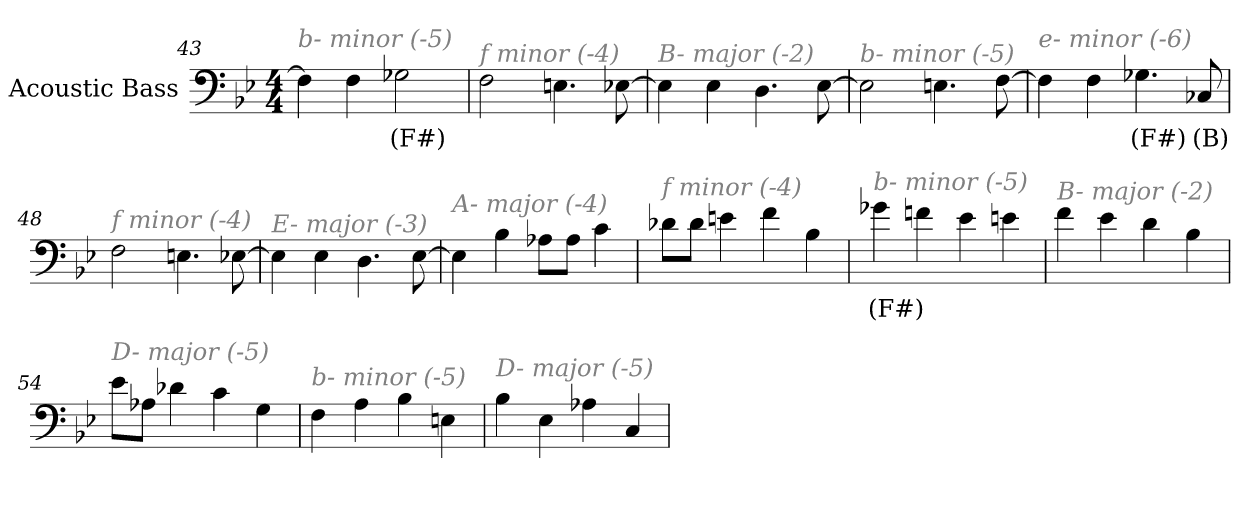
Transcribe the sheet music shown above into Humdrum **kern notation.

**kern	**text
*part1	*part1
*staff1	*staff1
*I"Acoustic Bass	*
*clefF4	*
*ITrd7c12	*
*k[b-e-]	*
*B-:	*
*M4/4	*
=43	=43
!LO:TX:i:color=#808080:t=b- minor (-5)	!
4FF]	.
4FF	.
2GG-Xi	(F#)
=44	=44
!LO:TX:i:color=#808080:t=f minor (-4)	!
2FF	.
4.EEn	.
[8EE-X	.
=45	=45
!LO:TX:i:color=#808080:t=B- major (-2)	!
4EE-]	.
4EE-	.
4.DD	.
[8EE-	.
=46	=46
!LO:TX:i:color=#808080:t=b- minor (-5)	!
2EE-]	.
4.EEn	.
[8FF	.
=47	=47
!LO:TX:i:color=#808080:t=e- minor (-6)	!
4FF]	.
4FF	.
4.GG-Xi	(F#)
8CC-Xi	(B)
=48	=48
!LO:TX:i:color=#808080:t=f minor (-4)	!
2FF	.
4.EEn	.
[8EE-X	.
=49	=49
!LO:TX:i:color=#808080:t=E- major (-3)	!
4EE-]	.
4EE-	.
4.DD	.
[8EE-	.
=50	=50
!LO:TX:i:color=#808080:t=A- major (-4)	!
4EE-]	.
4BB-	.
8AA-XL	.
8AA-J	.
4C	.
=51	=51
!LO:TX:i:color=#808080:t=f minor (-4)	!
8D-XL	.
8D-J	.
4En	.
4F	.
4BB-	.
=52	=52
!LO:TX:i:color=#808080:t=b- minor (-5)	!
4G-Xi	(F#)
4Fn	.
4E-	.
4En	.
=53	=53
!LO:TX:i:color=#808080:t=B- major (-2)	!
4F	.
4E-	.
4D	.
4BB-	.
=54	=54
!LO:TX:i:color=#808080:t=D- major (-5)	!
8E-L	.
8AA-XJ	.
4D-X	.
4C	.
4GG	.
=55	=55
!LO:TX:i:color=#808080:t=b- minor (-5)	!
4FF	.
4AA	.
4BB-	.
4EEn	.
=56	=56
!LO:TX:i:color=#808080:t=D- major (-5)	!
4BB-	.
4EE-	.
4AA-X	.
4CC	.
=	=
*-	*-
